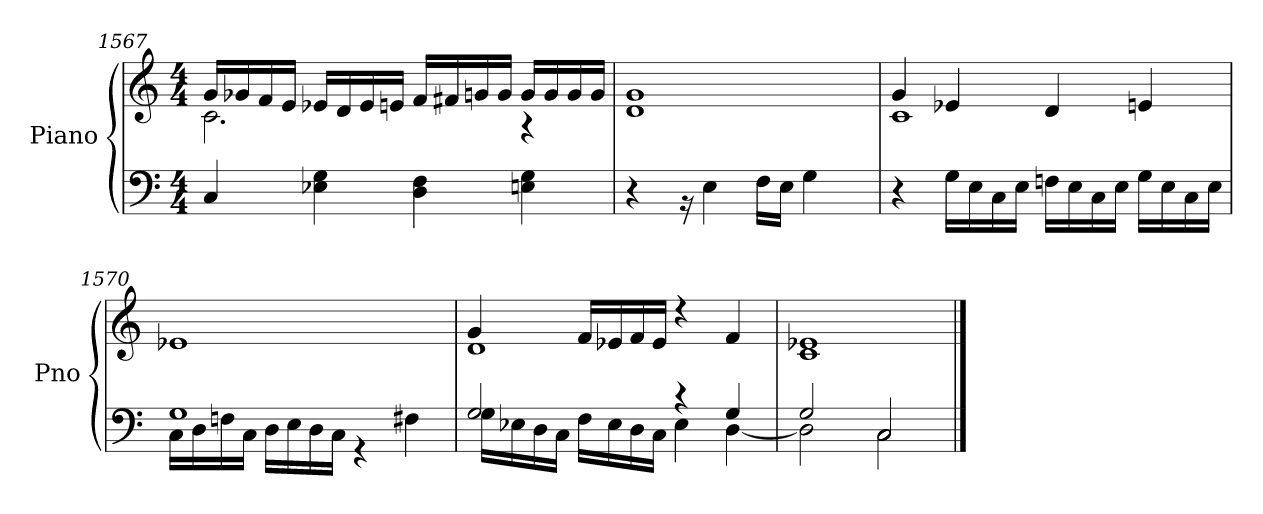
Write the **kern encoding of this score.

**kern	**kern
*part1	*part1
*staff2	*staff1
*I"Piano	*
*I'Pno	*
!!LO:LB:g=z
*clefF4	*clefG2
*k[]	*k[]
*M4/4	*M4/4
=1567	=1567
*	*^
4C/	16g/LL	2.c\
.	16g-X/	.
.	16f/	.
.	16e/JJ	.
4E-X\ 4G\	16e-X/LL	.
.	16d/	.
.	16e-/	.
.	16en/JJ	.
4D\ 4F\	16f/LL	.
.	16f#X/	.
.	16gn/	.
.	16g/JJ	.
4En\ 4G\	16g/LL	4rA
.	16g/	.
.	16g/	.
.	16g/JJ	.
=1568	=1568	=1568
4r	1g	1d
16rBB	.	.
4E\	.	.
16F\LL	.	.
16E\JJ	.	.
4G\	.	.
16ryy	.	.
=1569	=1569	=1569
4r	4g/	1c
16G\LL	4e-X/	.
16E\	.	.
16C\	.	.
16E\JJ	.	.
16Fn\LL	4d/	.
16E\	.	.
16C\	.	.
16E\JJ	.	.
16G\LL	4en/	.
16E\	.	.
16C\	.	.
16E\JJ	.	.
*	*v	*v
!!LO:PB:g=z
=1570	=1570
*^	*
1G	16C\LL	1e-X
.	16D\	.
.	16Fn\	.
.	16C\JJ	.
.	16D\LL	.
.	16E\	.
.	16D\	.
.	16C\JJ	.
.	4rGG	.
.	4F#X\	.
=1571	=1571	=1571
*	*	*^
2G/	16G\LL	4g/	1d
.	16E-X\	.	.
.	16D\	.	.
.	16C\JJ	.	.
.	16F\LL	16f/LL	.
.	16E-\	16e-X/	.
.	16D\	16f/	.
.	16C\JJ	16e-/JJ	.
4rc	4E-\	4rdd	.
4G/	[4D\	4f/	.
*	*	*v	*v
=1572	=1572	=1572
2G/	2D\]	1c 1e-X
2C/	2C\	.
*v	*v	*
==	==
*-	*-
